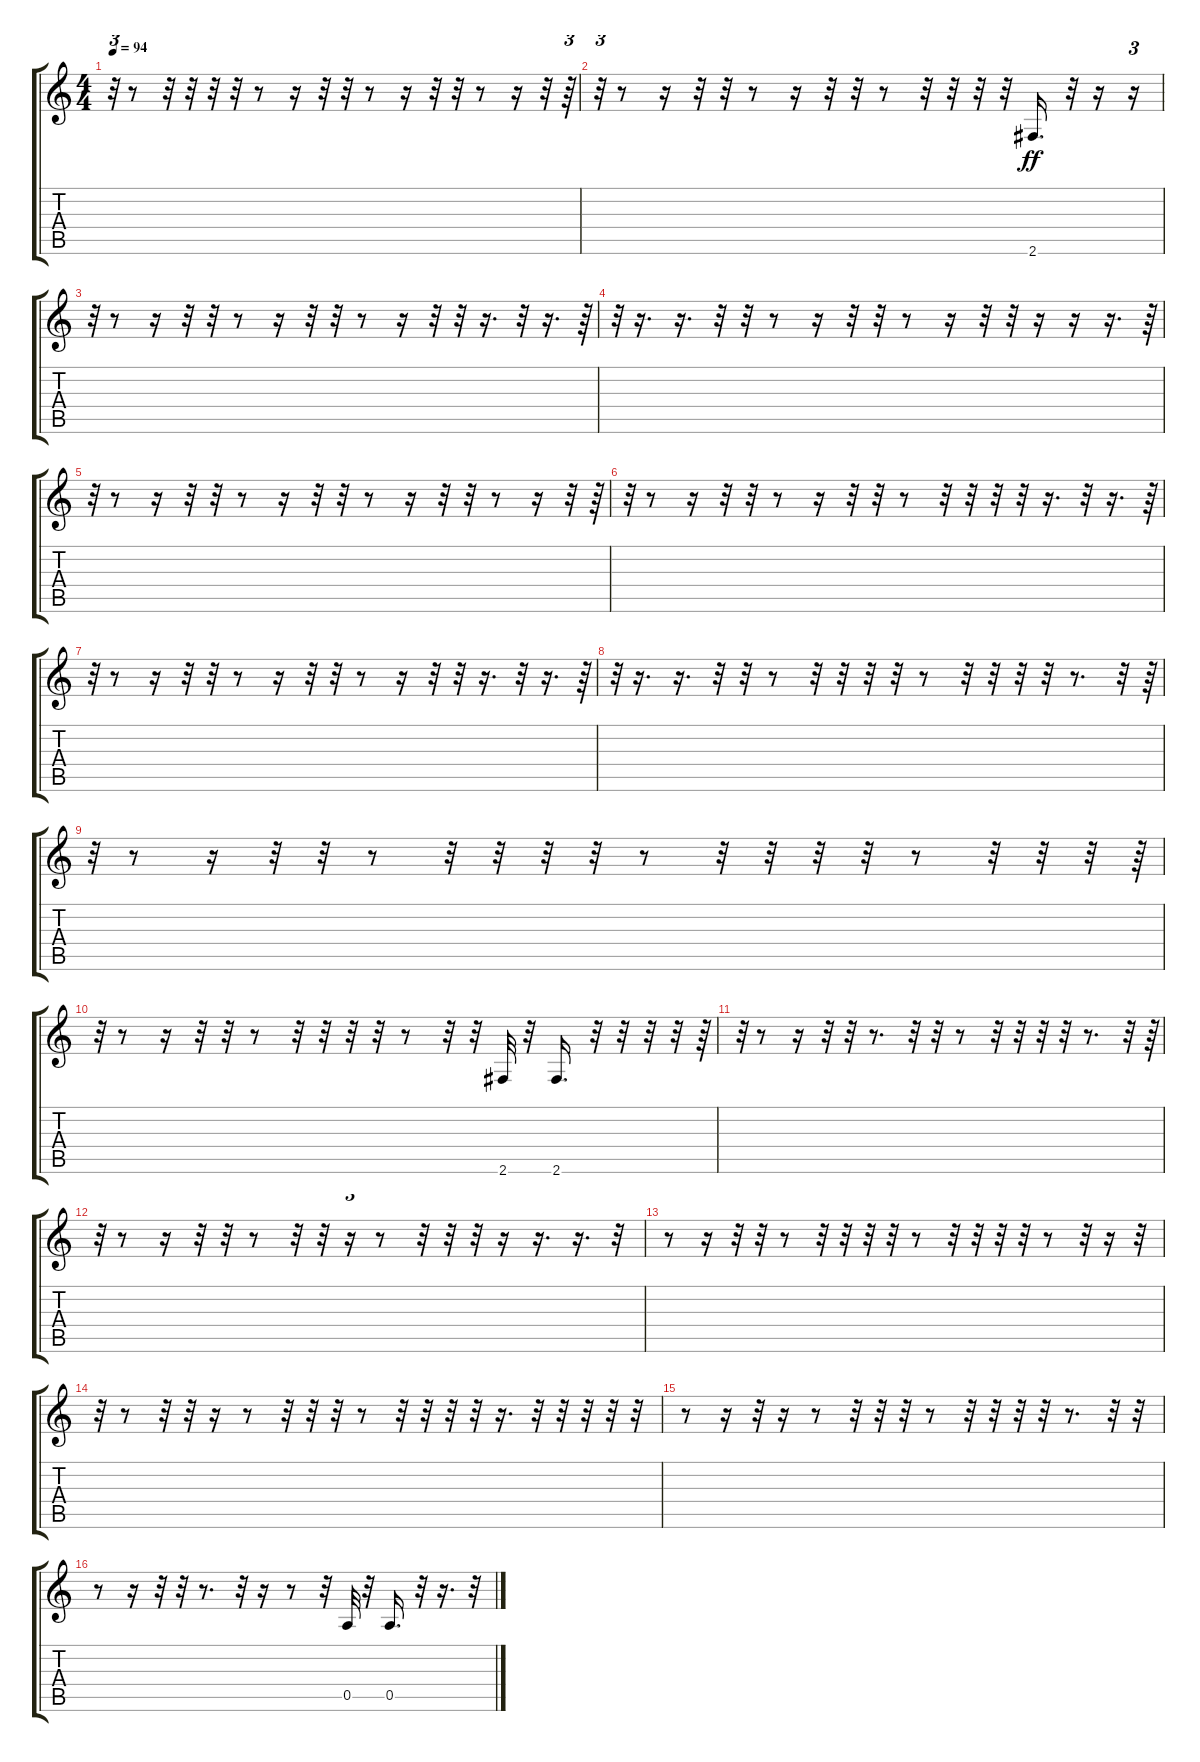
\track "" {instrument acousticbass}
\staff {score tabs}
\tuning (E4 B3 G3 D3 A2 E2) {hide}
\ts (4 4)
\tempo 94
\clef g2
\ks c
r.32{tu (3 2) dy ff} r.8{volume 12} r.32 r.32 r.32 r.32 r.8 r.16 r.32{volume 14} r.32 r.8{volume 12} r.16 r.32 r.32 r.8 r.16 r.32 r.64{tu (3 2)} |
r.32{tu (3 2)} r.8{volume 12} r.16 r.32 r.32 r.8 r.16 r.32{volume 14} r.32{volume 12} r.8 r.32 r.32 r.32 r.32 2.6.16{d} r.32 r.16 r.16{tu (3 2)} |
r.32{tu (3 2)} r.8{volume 12} r.16 r.32 r.32 r.8 r.16 r.32{volume 14} r.32 r.8{volume 12} r.16 r.32 r.32 r.16{d} r.32 r.16{d} r.64{tu (3 2)} |
r.32{tu (3 2)} r.16{d volume 12} r.16{d} r.32 r.32 r.8 r.16 r.32 r.32{volume 12} r.8 r.16 r.32 r.32 r.16 r.16 r.16{d} r.64{tu (3 2)} |
r.32{tu (3 2)} r.8{volume 12} r.16 r.32 r.32 r.8 r.16 r.32{volume 14} r.32 r.8{volume 12} r.16 r.32 r.32 r.8 r.16 r.32{volume 14} r.64{tu (3 2)} |
r.32{tu (3 2)} r.8{volume 12} r.16 r.32 r.32 r.8 r.16 r.32{volume 14} r.32 r.8{volume 12} r.32 r.32 r.32 r.32 r.16{d} r.32 r.16{d} r.64{tu (3 2)} |
r.32{tu (3 2)} r.8{volume 12} r.16 r.32 r.32 r.8 r.16 r.32{volume 14} r.32 r.8{volume 12} r.16 r.32 r.32 r.16{d} r.32 r.16{d} r.64{tu (3 2)} |
r.32{tu (3 2)} r.16{d volume 12} r.16{d} r.32 r.32 r.8 r.32 r.32 r.32 r.32 r.8 r.32 r.32 r.32 r.32 r.8{d} r.32{volume 14} r.64{tu (3 2)} |
r.32{tu (3 2)} r.8{volume 12} r.16 r.32 r.32 r.8 r.32 r.32 r.32 r.32 r.8{volume 12} r.32 r.32 r.32 r.32 r.8 r.32 r.32 r.32{volume 14} r.64{tu (3 2)} |
r.32{tu (3 2)} r.8{volume 12} r.16 r.32 r.32 r.8 r.32 r.32 r.32{volume 14} r.32 r.8{volume 12} r.32 r.32 2.6.32 r.32 2.6.16{d} r.32 r.32 r.32 r.32 r.64{tu (3 2)} |
r.32{tu (3 2)} r.8 r.16 r.32 r.32 r.8{d} r.32{volume 14} r.32 r.8{volume 12} r.32 r.32 r.32 r.32 r.8{d} r.32{volume 14} r.64{tu (3 2)} |
r.32{tu (3 2)} r.8{volume 12} r.16 r.32 r.32 r.8 r.32 r.32 r.16{tu (3 2) volume 14} r.8 r.32 r.32 r.32 r.16 r.16{d} r.16{d} r.32 |
r.8{volume 12} r.16 r.32 r.32 r.8 r.32 r.32 r.32 r.32 r.8{volume 12} r.32 r.32 r.32 r.32 r.8 r.32 r.16 r.32{volume 14} |
r.32 r.8{volume 12} r.32 r.32 r.16 r.8 r.32 r.32{volume 14} r.32 r.8{volume 12} r.32 r.32 r.32 r.32 r.16{d} r.32 r.32 r.32 r.32{volume 14} r.32 |
r.8{volume 12} r.16 r.32 r.16 r.8 r.32 r.32{volume 14} r.32 r.8{volume 12} r.32 r.32 r.32 r.32 r.8{d} r.32{volume 14} r.32 |
r.8{volume 12} r.16 r.32 r.32 r.8{d} r.32 r.16 r.8 r.32 0.5.32 r.32 0.5.16{d} r.32 r.16{d} r.32
